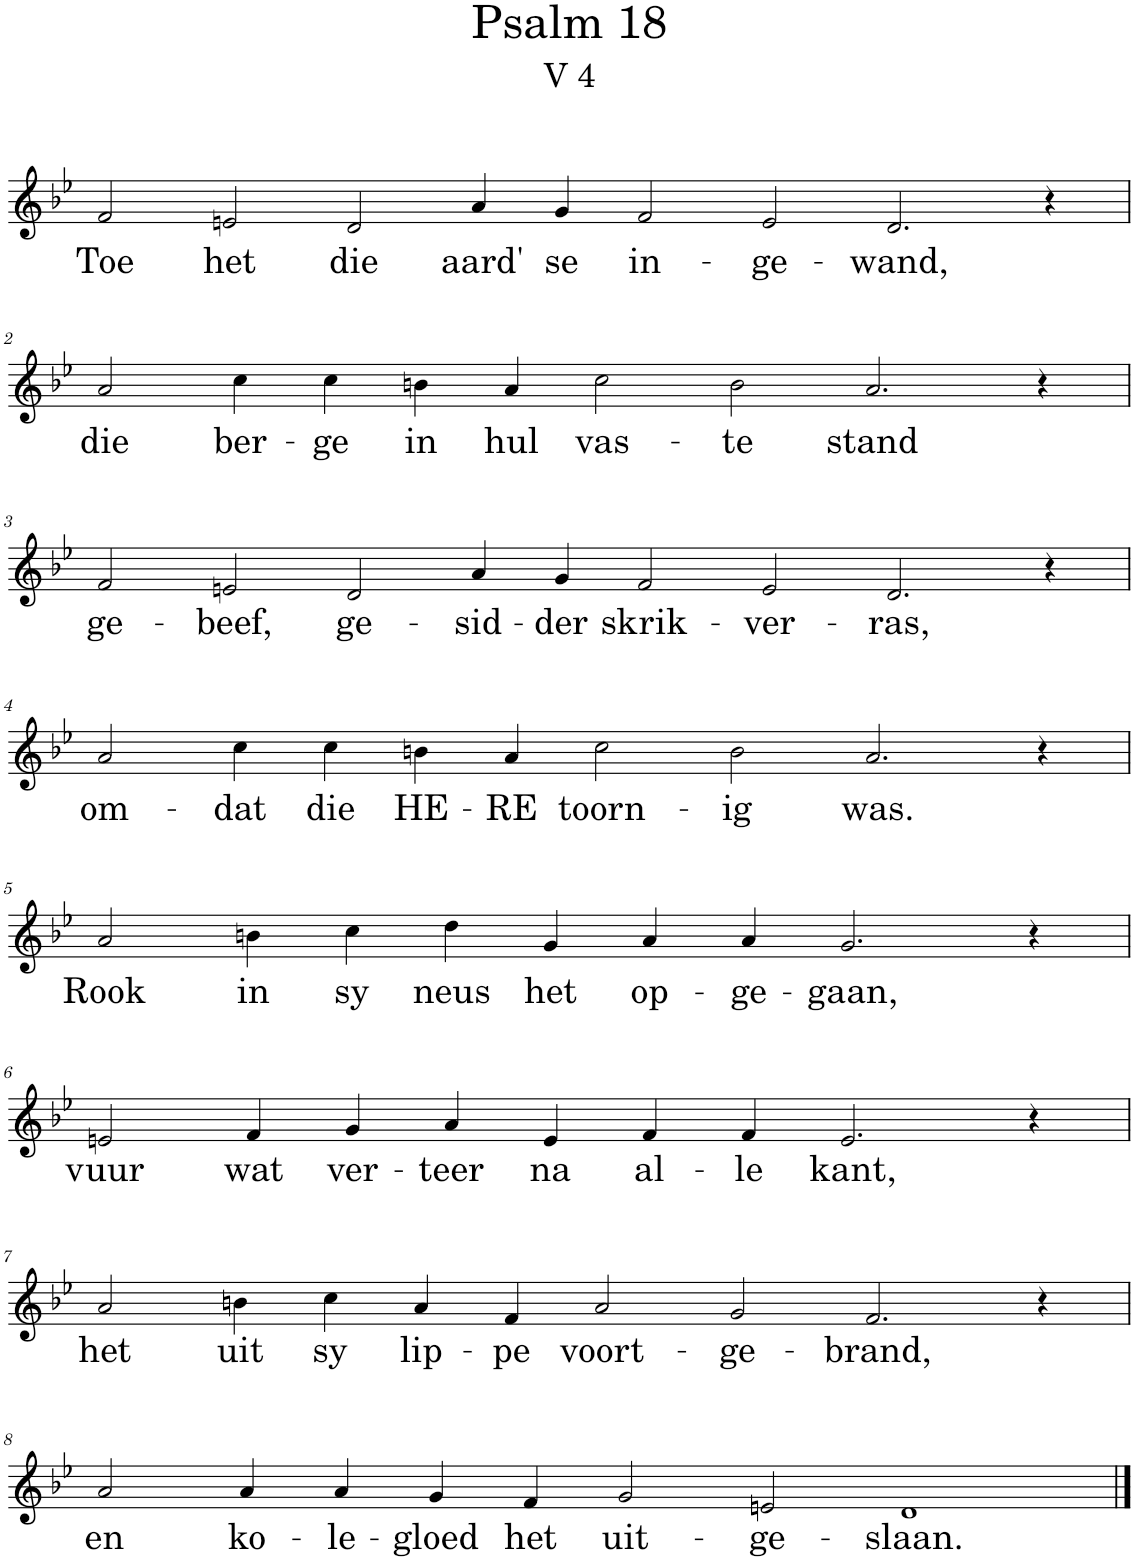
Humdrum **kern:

**kern	**text
*part1	*part1
*staff1	*staff1
*I"Pipe Organ	*
*I'Org.	*
*clefG2	*
*k[b-e-]	*
*M16/4	*
=1	=1
!	!LO:LY:b
2f/	Toe
!	!LO:LY:b
2en/	het
!	!LO:LY:b
2d/	die
!	!LO:LY:b
4a/	aard'
!	!LO:LY:b
4g/	se
!	!LO:LY:b
2f/	in-
!	!LO:LY:b
2e/	-ge-
!	!LO:LY:b
2.d/	-wand,
4r	.
!!LO:LB:g=z
=2	=2
*M14/4	*
!	!LO:LY:b
2a/	die
!	!LO:LY:b
4cc\	ber-
!	!LO:LY:b
4cc\	-ge
!	!LO:LY:b
4bn\	in
!	!LO:LY:b
4a/	hul
!	!LO:LY:b
2cc\	vas-
!	!LO:LY:b
2b\	-te
!	!LO:LY:b
2.a/	stand
4r	.
!!LO:LB:g=z
=3	=3
*M16/4	*
!	!LO:LY:b
2f/	ge-
!	!LO:LY:b
2en/	-beef,
!	!LO:LY:b
2d/	ge-
!	!LO:LY:b
4a/	-sid-
!	!LO:LY:b
4g/	-der
!	!LO:LY:b
2f/	skrik-
!	!LO:LY:b
2e/	-ver-
!	!LO:LY:b
2.d/	-ras,
4r	.
!!LO:LB:g=z
=4	=4
*M14/4	*
!	!LO:LY:b
2a/	om-
!	!LO:LY:b
4cc\	-dat
!	!LO:LY:b
4cc\	die
!	!LO:LY:b
4bn\	HE-
!	!LO:LY:b
4a/	-RE
!	!LO:LY:b
2cc\	toorn-
!	!LO:LY:b
2b\	-ig
!	!LO:LY:b
2.a/	was.
4r	.
!!LO:LB:g=z
=5	=5
*M12/4	*
!	!LO:LY:b
2a/	Rook
!	!LO:LY:b
4bn\	in
!	!LO:LY:b
4cc\	sy
!	!LO:LY:b
4dd\	neus
!	!LO:LY:b
4g/	het
!	!LO:LY:b
4a/	op-
!	!LO:LY:b
4a/	-ge-
!	!LO:LY:b
2.g/	-gaan,
4r	.
!!LO:LB:g=z
=6	=6
!	!LO:LY:b
2en/	vuur
!	!LO:LY:b
4f/	wat
!	!LO:LY:b
4g/	ver-
!	!LO:LY:b
4a/	-teer
!	!LO:LY:b
4e/	na
!	!LO:LY:b
4f/	al-
!	!LO:LY:b
4f/	-le
!	!LO:LY:b
2.e/	kant,
4r	.
!!LO:LB:g=z
=7	=7
*M14/4	*
!	!LO:LY:b
2a/	het
!	!LO:LY:b
4bn\	uit
!	!LO:LY:b
4cc\	sy
!	!LO:LY:b
4a/	lip-
!	!LO:LY:b
4f/	-pe
!	!LO:LY:b
2a/	voort-
!	!LO:LY:b
2g/	-ge-
!	!LO:LY:b
2.f/	-brand,
4r	.
!!LO:LB:g=z
=8	=8
!	!LO:LY:b
2a/	en
!	!LO:LY:b
4a/	ko-
!	!LO:LY:b
4a/	-le-
!	!LO:LY:b
4g/	-gloed
!	!LO:LY:b
4f/	het
!	!LO:LY:b
2g/	uit-
!	!LO:LY:b
2en/	-ge-
!	!LO:LY:b
1d	-slaan.
==	==
*-	*-
